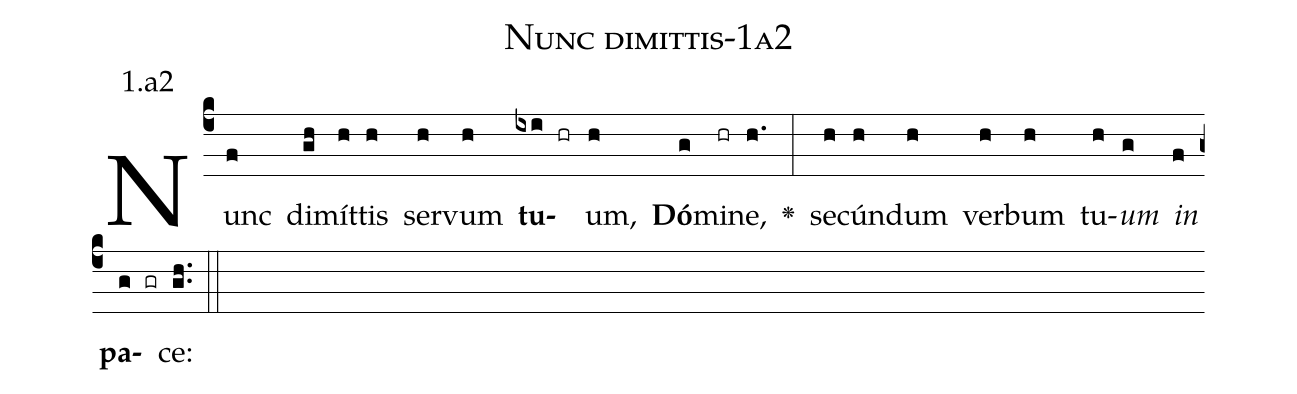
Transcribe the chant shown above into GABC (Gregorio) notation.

name: Nunc dimittis-1a2;
annotation: 1.a2;
%%
(c4)Nunc(f) di(gh)mít(h)tis(h) ser(h)vum(h) <b>tu</b>(ixi hr)um,(h) <b>Dó</b>(g)mi(hr)ne,(h.) <v>\greheightstar</v>(:) se(h)cún(h)dum(h) ver(h)bum(h) tu(h)<i>um</i>(g) <i>in</i>(f) <b>pa</b>(g gr)ce:(gh..) (::)


%E(h) u(h) o(g) u(f) a(g) e.(gh..) (::)
